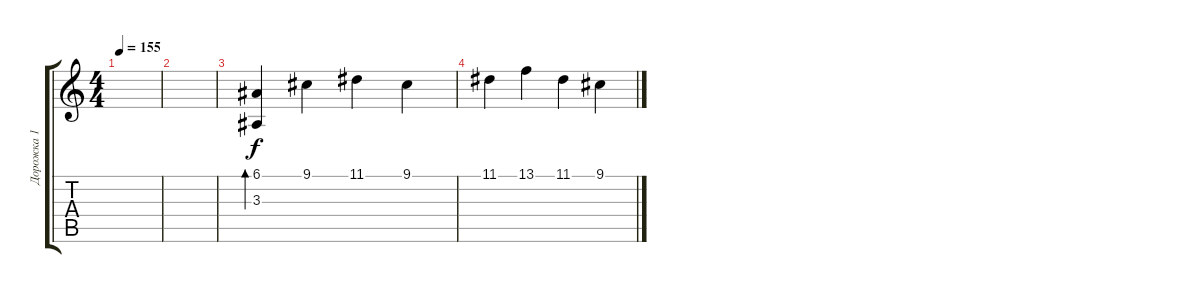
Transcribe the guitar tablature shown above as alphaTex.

\track ("Дорожка 1" "Дорожка 1") {instrument acousticgrandpiano}
\staff {score tabs}
\tuning (E4 B3 G3 D3 A2 E2) {hide}
\ts (4 4)
\tempo 155
\clef g2
\ks c
|
|
(6.1 3.3).4{bd 480} 9.1.4 11.1.4 9.1.4 |
11.1.4 13.1.4 11.1.4 9.1.4
